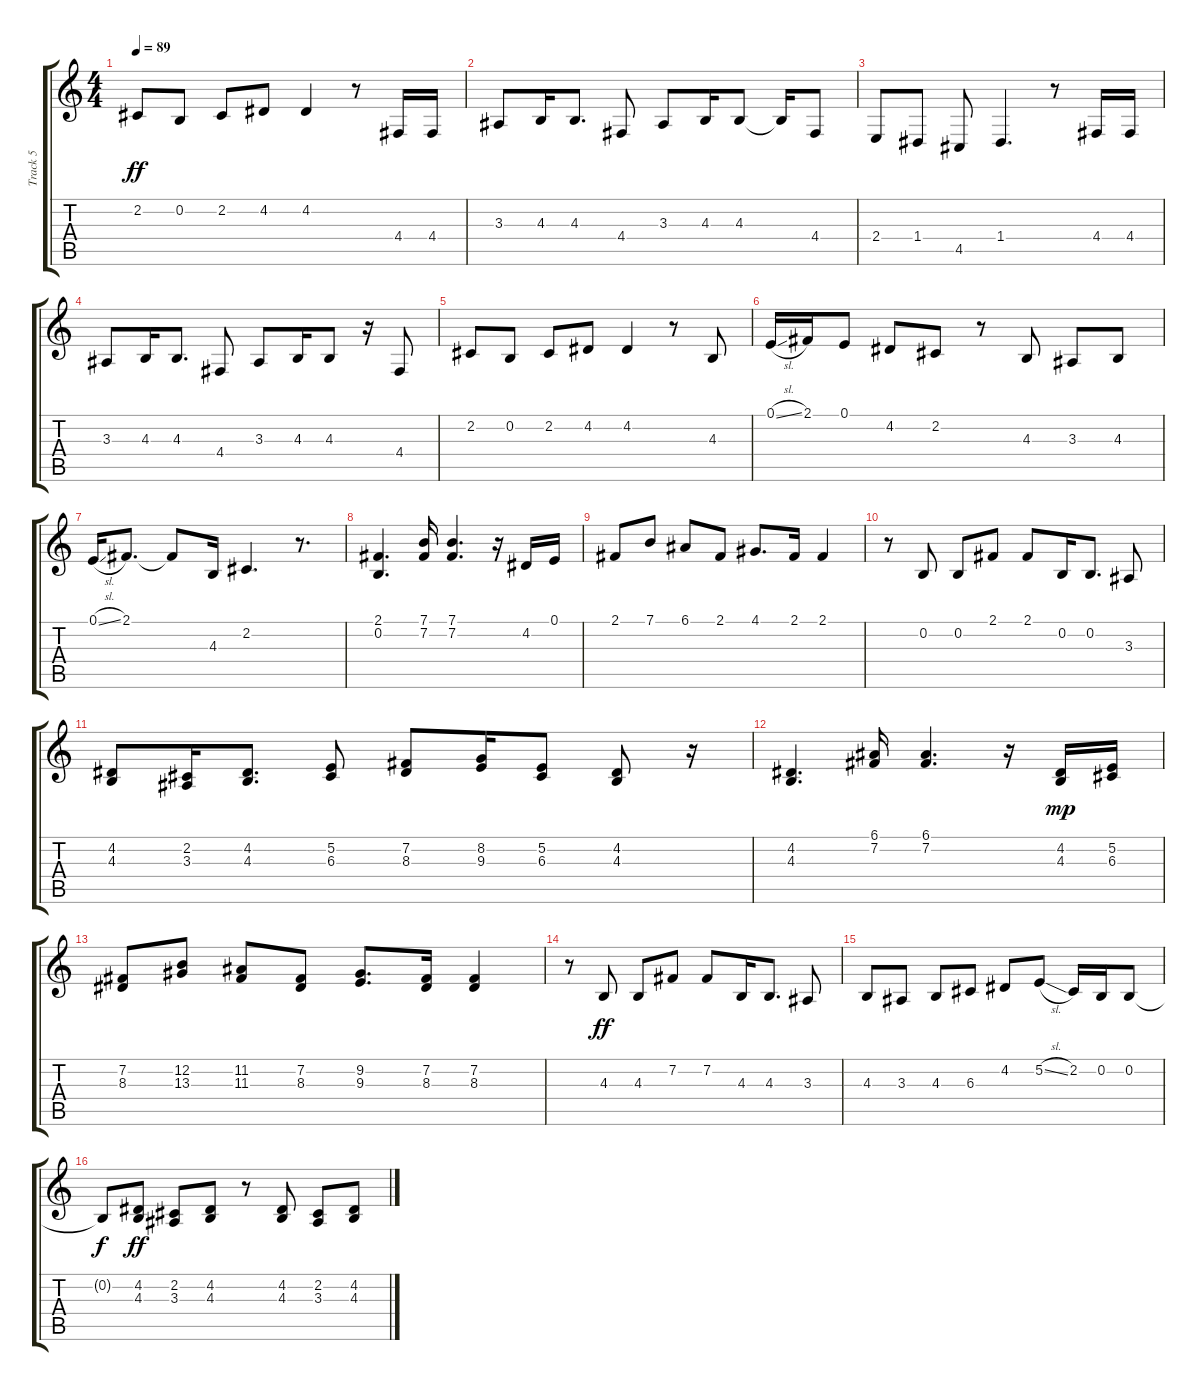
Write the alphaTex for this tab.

\track ("Track 5" "Track 5") {instrument violin}
\staff {score tabs}
\tuning (E4 B3 G3 D3 A2 E2) {hide}
\ts (4 4)
\tempo 89
\clef g2
\ks c
2.2.8{dy ff} 0.2.8 2.2.8 4.2.8 4.2.4 r.8 4.4.16 4.4.16 |
3.3.8 4.3.16 4.3.8{d} 4.4.8 3.3.8 4.3.16 4.3.8 4.3{t}.16 4.4.8 |
2.4.8 1.4.8 4.5.8 1.4.4{d} r.8 4.4.16 4.4.16 |
3.3.8 4.3.16 4.3.8{d} 4.4.8 3.3.8 4.3.16 4.3.8 r.16 4.4.8 |
2.2.8 0.2.8 2.2.8 4.2.8 4.2.4 r.8 4.3.8 |
0.1{sl}.16 2.1.16 0.1.8 4.2.8 2.2.8 r.8 4.3.8 3.3.8 4.3.8 |
0.1{sl}.16 2.1.8{d} 2.1{t}.8 4.3.16 2.2.4{d} r.8{d} |
(2.1 0.2).4{d} (7.1 7.2).16 (7.1 7.2).4{d} r.16 4.2.16 0.1.16 |
2.1.8 7.1.8 6.1.8 2.1.8 4.1.8{d} 2.1.16 2.1.4 |
r.8 0.2.8 0.2.8 2.1.8 2.1.8 0.2.16 0.2.8{d} 3.3.8 |
(4.2 4.3).8 (2.2 3.3).16 (4.2 4.3).8{d} (5.2 6.3).8 (7.2 8.3).8 (8.2 9.3).16 (5.2 6.3).8 (4.2 4.3).8 r.16 |
(4.2 4.3).4{d} (6.1 7.2).16 (6.1 7.2).4{d} r.16 (4.2 4.3).16{dy mp} (5.2 6.3).16 |
(7.2 8.3).8 (12.2 13.3).8 (11.2 11.3).8 (7.2 8.3).8 (9.2 9.3).8{d} (7.2 8.3).16 (7.2 8.3).4 |
r.8 4.3.8{dy ff} 4.3.8 7.2.8 7.2.8 4.3.16 4.3.8{d} 3.3.8 |
4.3.8 3.3.8 4.3.8 6.3.8 4.2.8 5.2{sl}.8 2.2.16 0.2.16 0.2.8 |
0.2{t}.8{dy f} (4.2 4.3).8{dy ff} (2.2 3.3).8 (4.2 4.3).8 r.8 (4.2 4.3).8 (2.2 3.3).8 (4.2 4.3).8
